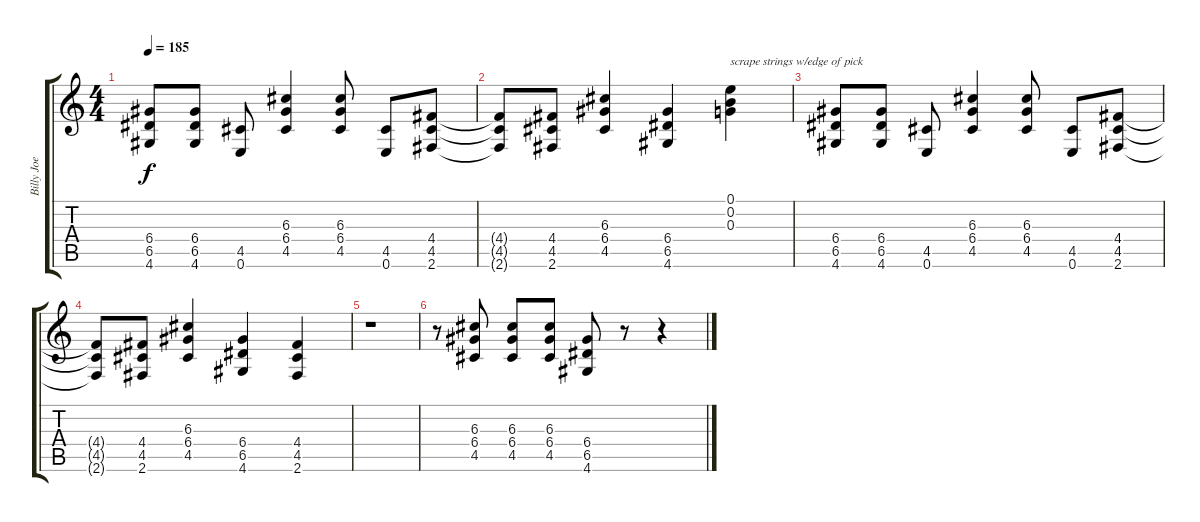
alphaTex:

\track ("Billy Joe Distortion" "Billy Joe ") {instrument distortionguitar}
\staff {score tabs}
\tuning (E4 B3 G3 D3 A2 E2) {hide}
\ts (4 4)
\tempo 185
\clef g2
\ks c
(6.4 6.5 4.6).8{dy f} (6.4 6.5 4.6).8 (4.5 0.6).8 (6.3 6.4 4.5).4 (6.3 6.4 4.5).8 (4.5 0.6).8 (4.4 4.5 2.6).8 |
(4.4{t} 4.5{t} 2.6{t}).8 (4.4 4.5 2.6).8 (6.3 6.4 4.5).4 (6.4 6.5 4.6).4 (0.1 0.2 0.3).4{txt "scrape strings w/edge of pick"} |
(6.4 6.5 4.6).8 (6.4 6.5 4.6).8 (4.5 0.6).8 (6.3 6.4 4.5).4 (6.3 6.4 4.5).8 (4.5 0.6).8 (4.4 4.5 2.6).8 |
(4.4{t} 4.5{t} 2.6{t}).8 (4.4 4.5 2.6).8 (6.3 6.4 4.5).4 (6.4 6.5 4.6).4 (4.4 4.5 2.6).4 |
r.1 |
r.8 (6.3 6.4 4.5).8 (6.3 6.4 4.5).8 (6.3 6.4 4.5).8 (6.4 6.5 4.6).8 r.8 r.4
